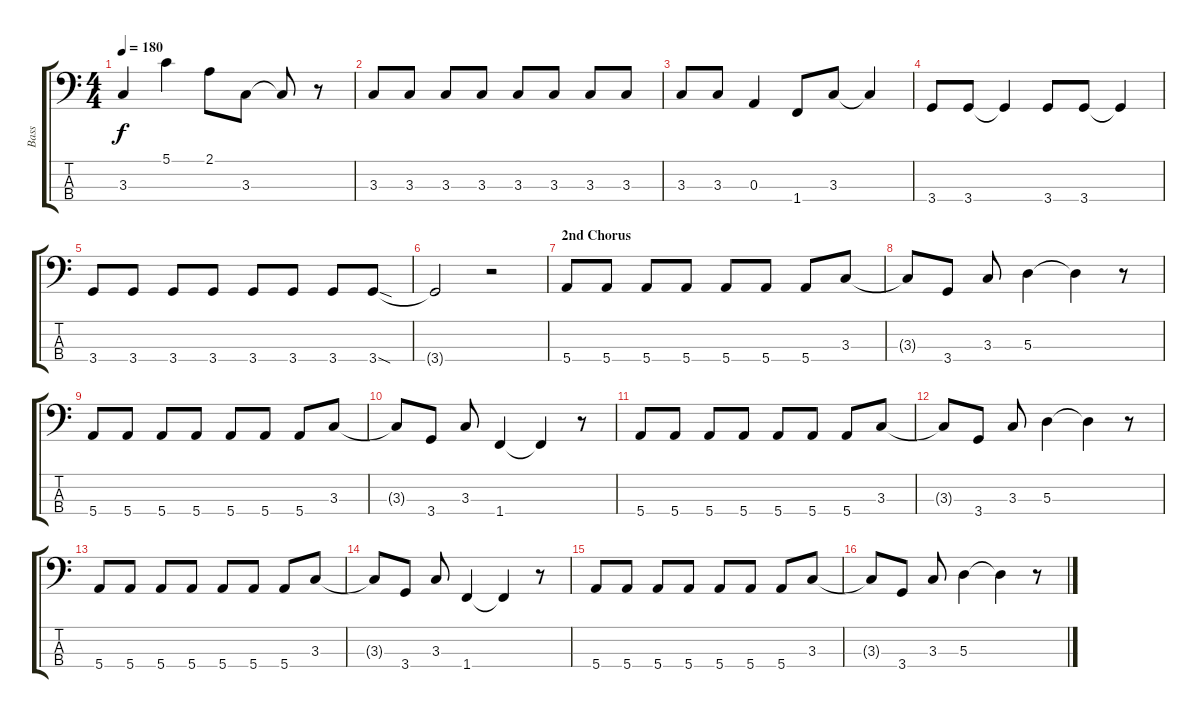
\track ("Bass" "Bass") {instrument electricbassfinger}
\staff {score tabs}
\tuning (G2 D2 A1 E1) {hide}
\ts (4 4)
\tempo 180
\clef f4
\ks c
3.3.4{dy f} 5.1.4 2.1.8 3.3.8 3.3{t}.8 r.8 |
3.3.8 3.3.8 3.3.8 3.3.8 3.3.8 3.3.8 3.3.8 3.3.8 |
3.3.8 3.3.8 0.3.4 1.4.8 3.3.8 3.3{t}.4 |
3.4.8 3.4.8 3.4{t}.4 3.4.8 3.4.8 3.4{t}.4 |
3.4.8 3.4.8 3.4.8 3.4.8 3.4.8 3.4.8 3.4.8 3.4{sod}.8 |
3.4{t}.2 r.2 |
\section ("" "2nd Chorus")
5.4.8 5.4.8 5.4.8 5.4.8 5.4.8 5.4.8 5.4.8 3.3.8 |
3.3{t}.8 3.4.8 3.3.8 5.3.4 5.3{t}.4 r.8 |
5.4.8 5.4.8 5.4.8 5.4.8 5.4.8 5.4.8 5.4.8 3.3.8 |
3.3{t}.8 3.4.8 3.3.8 1.4.4 1.4{t}.4 r.8 |
5.4.8 5.4.8 5.4.8 5.4.8 5.4.8 5.4.8 5.4.8 3.3.8 |
3.3{t}.8 3.4.8 3.3.8 5.3.4 5.3{t}.4 r.8 |
5.4.8 5.4.8 5.4.8 5.4.8 5.4.8 5.4.8 5.4.8 3.3.8 |
3.3{t}.8 3.4.8 3.3.8 1.4.4 1.4{t}.4 r.8 |
5.4.8 5.4.8 5.4.8 5.4.8 5.4.8 5.4.8 5.4.8 3.3.8 |
3.3{t}.8 3.4.8 3.3.8 5.3.4 5.3{t}.4 r.8
